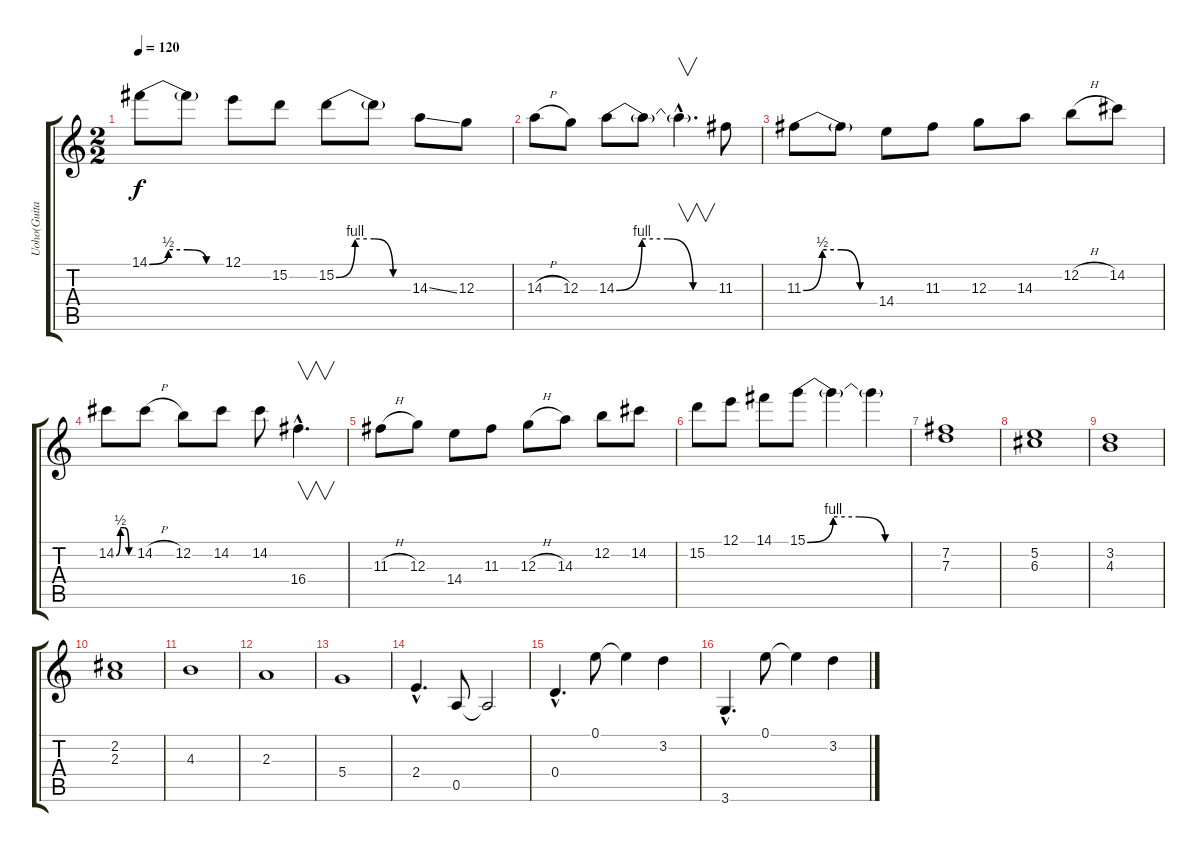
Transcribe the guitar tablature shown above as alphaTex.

\track ("Uoho(Guitarra solista)" "Uoho(Guita") {instrument distortionguitar}
\staff {score tabs}
\tuning (E4 B3 G3 D3 A2 E2) {hide}
\ts (2 2)
\tempo 120
\clef g2
\ks c
14.1{be (custom 0 0 15 2 30 2 45 0 60 0)}.8{dy f} 14.1{t}.8 12.1.8 15.2.8 15.2{be (custom 0 0 15 4 30 4 45 0 60 0)}.8 15.2{t}.8 14.3{ss}.8 12.3.8 |
14.3{h}.8 12.3.8 14.3{be (custom 0 0 15 4 30 4 45 0 60 0)}.8 14.3{t}.8 14.3{hac t}.4{v d} 11.3.8 |
11.3{be (custom 0 0 15 2 30 2 45 0 60 0)}.8 11.3{t}.8 14.4.8 11.3.8 12.3.8 14.3.8 12.2{h}.8 14.2.8 |
14.2{be (custom 0 0 15 2 30 2 45 0 60 0)}.8 14.2{h}.8 12.2.8 14.2.8 14.2.8 16.4{hac}.4{v d} |
11.3{h}.8 12.3.8 14.4.8 11.3.8 12.3{h}.8 14.3.8 12.2.8 14.2.8 |
15.2.8 12.1.8 14.1.8 15.1{be (custom 0 0 15 4 30 4 45 0 60 0)}.8 15.1{t}.4 15.1{t}.4 |
(7.2 7.3).1 |
(5.2 6.3).1 |
(3.2 4.3).1 |
(2.2 2.3).1 |
4.3.1 |
2.3.1 |
5.4.1 |
2.4{hac}.4{d} 0.5.8 0.5{t}.2 |
0.4{hac}.4{d} 0.1.8 0.1{t}.4 3.2.4 |
3.6{hac}.4{d} 0.1.8 0.1{t}.4 3.2.4
